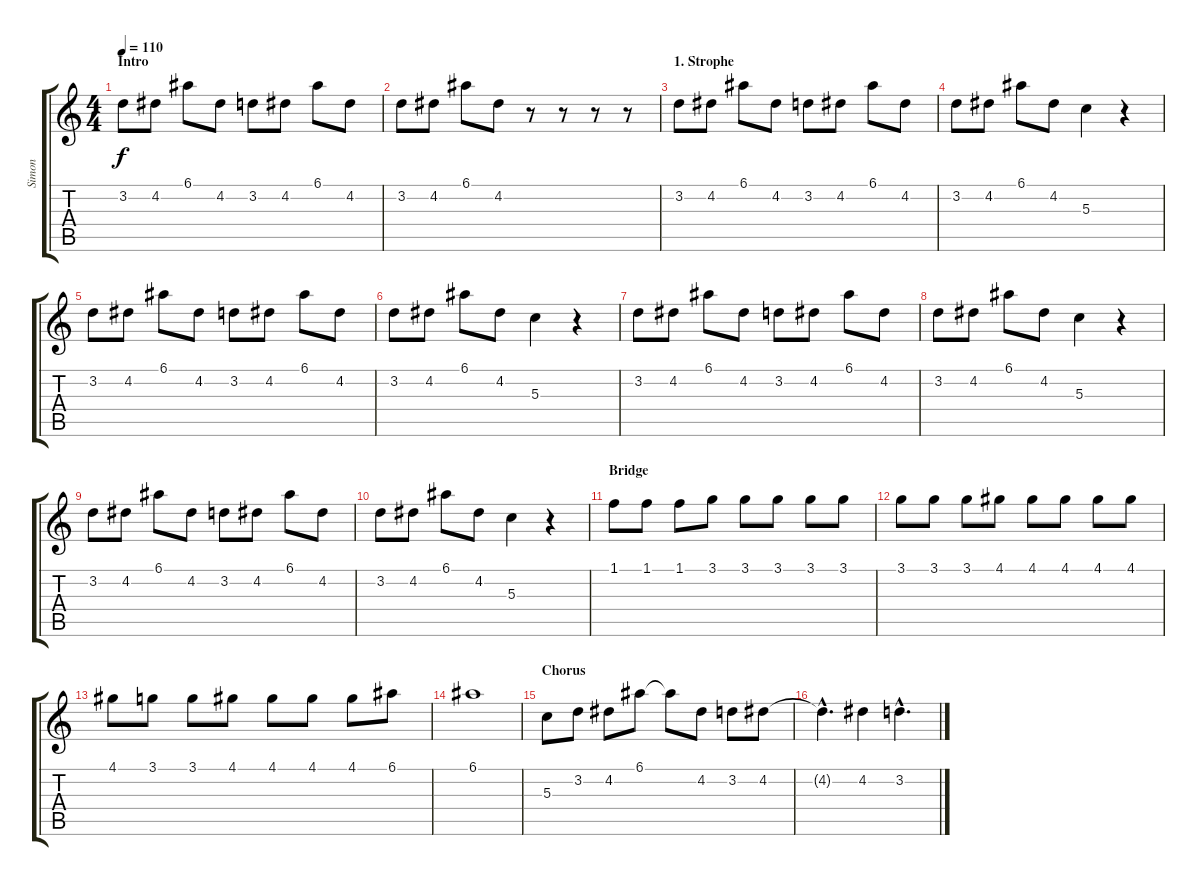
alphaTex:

\track ("Simon" "Simon") {instrument acousticguitarsteel}
\staff {score tabs}
\tuning (E4 B3 G3 D3 A2 E2) {hide}
\ts (4 4)
\section ("" "Intro")
\tempo 110
\clef g2
\ks c
3.2.8{dy f instrument acousticguitarsteel} 4.2.8 6.1.8 4.2.8 3.2.8 4.2.8 6.1.8 4.2.8 |
3.2.8 4.2.8 6.1.8 4.2.8 r.8 r.8 r.8 r.8 |
\section ("" "1. Strophe")
3.2.8 4.2.8 6.1.8 4.2.8 3.2.8 4.2.8 6.1.8 4.2.8 |
3.2.8 4.2.8 6.1.8 4.2.8 5.3.4 r.4 |
3.2.8 4.2.8 6.1.8 4.2.8 3.2.8 4.2.8 6.1.8 4.2.8 |
3.2.8 4.2.8 6.1.8 4.2.8 5.3.4 r.4 |
3.2.8 4.2.8 6.1.8 4.2.8 3.2.8 4.2.8 6.1.8 4.2.8 |
3.2.8 4.2.8 6.1.8 4.2.8 5.3.4 r.4 |
3.2.8 4.2.8 6.1.8 4.2.8 3.2.8 4.2.8 6.1.8 4.2.8 |
3.2.8 4.2.8 6.1.8 4.2.8 5.3.4 r.4 |
\section ("" "Bridge")
1.1.8{volume 9} 1.1.8 1.1.8 3.1.8 3.1.8 3.1.8 3.1.8 3.1.8 |
3.1.8 3.1.8 3.1.8 4.1.8 4.1.8 4.1.8 4.1.8 4.1.8 |
4.1.8 3.1.8 3.1.8 4.1.8 4.1.8 4.1.8 4.1.8 6.1.8 |
6.1.1 |
\section ("" "Chorus")
5.3.8{volume 16 instrument acousticguitarsteel} 3.2.8 4.2.8 6.1.8 6.1{t}.8 4.2.8 3.2.8 4.2.8 |
4.2{hac t}.4{d} 4.2.4 3.2{hac}.4{d}
